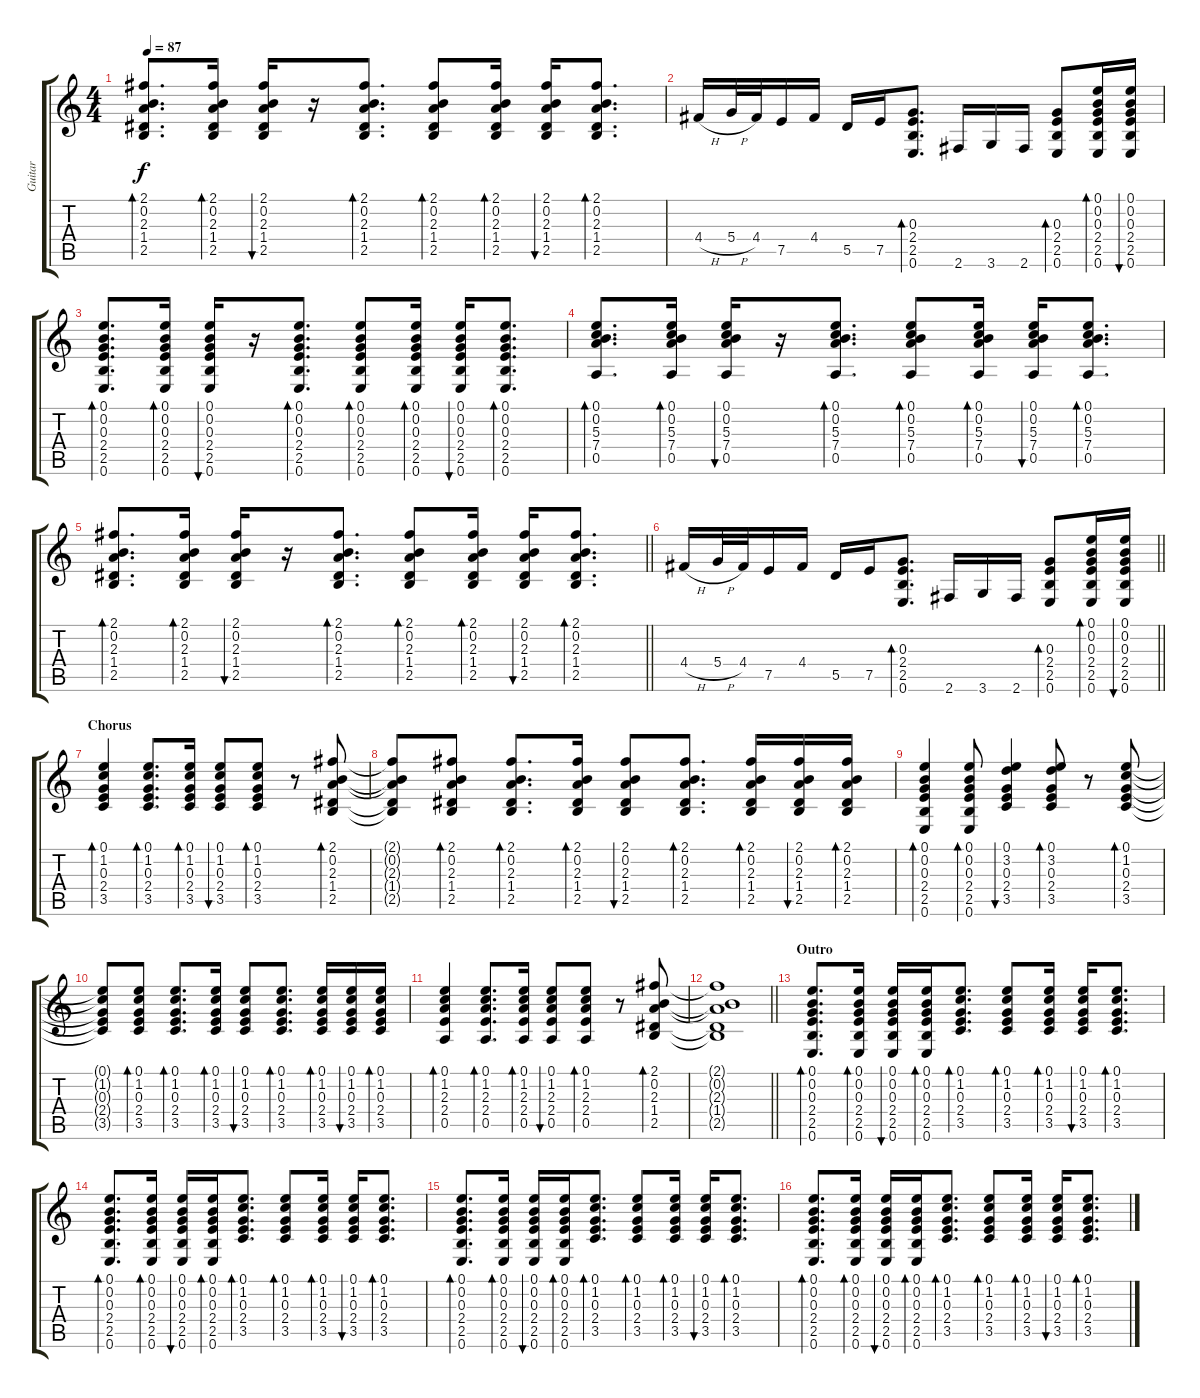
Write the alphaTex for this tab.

\track ("Guitar" "Guitar") {instrument acousticguitarnylon}
\staff {score tabs}
\tuning (E4 B3 G3 D3 A2 E2) {hide}
\ts (4 4)
\tempo 87
\clef g2
\ks c
(2.1 0.2 2.3 1.4 2.5).8{d bd 60 dy f} (2.1 0.2 2.3 1.4 2.5).16{bd 60} (2.1 0.2 2.3 1.4 2.5).16{bu 60} r.16 (2.1 0.2 2.3 1.4 2.5).8{d bd 60} (2.1 0.2 2.3 1.4 2.5).8{bd 60} (2.1 0.2 2.3 1.4 2.5).16{bd 60} (2.1 0.2 2.3 1.4 2.5).16{bu 60} (2.1 0.2 2.3 1.4 2.5).8{d bd 60} |
4.4{h}.16 5.4{h}.32 4.4.32 7.5.16 4.4.16 5.5.16 7.5.16 (0.3 2.4 2.5 0.6).8{d bd 60} 2.6.16 3.6.16 2.6.16 (0.3 2.4 2.5 0.6).8{bd 60} (0.1 0.2 0.3 2.4 2.5 0.6).16{bd 60} (0.1 0.2 0.3 2.4 2.5 0.6).16{bu 60} |
(0.1 0.2 0.3 2.4 2.5 0.6).8{d bd 60} (0.1 0.2 0.3 2.4 2.5 0.6).16{bd 60} (0.1 0.2 0.3 2.4 2.5 0.6).16{bu 60} r.16 (0.1 0.2 0.3 2.4 2.5 0.6).8{d bd 60} (0.1 0.2 0.3 2.4 2.5 0.6).8{bd 60} (0.1 0.2 0.3 2.4 2.5 0.6).16{bd 60} (0.1 0.2 0.3 2.4 2.5 0.6).16{bu 60} (0.1 0.2 0.3 2.4 2.5 0.6).8{d bd 60} |
(0.1 0.2 5.3 7.4 0.5).8{d bd 60} (0.1 0.2 5.3 7.4 0.5).16{bd 60} (0.1 0.2 5.3 7.4 0.5).16{bu 60} r.16 (0.1 0.2 5.3 7.4 0.5).8{d bd 60} (0.1 0.2 5.3 7.4 0.5).8{bd 60} (0.1 0.2 5.3 7.4 0.5).16{bd 60} (0.1 0.2 5.3 7.4 0.5).16{bu 60} (0.1 0.2 5.3 7.4 0.5).8{d bd 60} |
\barLineRight lightlight
(2.1 0.2 2.3 1.4 2.5).8{d bd 60} (2.1 0.2 2.3 1.4 2.5).16{bd 60} (2.1 0.2 2.3 1.4 2.5).16{bu 60} r.16 (2.1 0.2 2.3 1.4 2.5).8{d bd 60} (2.1 0.2 2.3 1.4 2.5).8{bd 60} (2.1 0.2 2.3 1.4 2.5).16{bd 60} (2.1 0.2 2.3 1.4 2.5).16{bu 60} (2.1 0.2 2.3 1.4 2.5).8{d bd 60} |
\section ("" "")
\barLineRight lightlight
4.4{h}.16 5.4{h}.32 4.4.32 7.5.16 4.4.16 5.5.16 7.5.16 (0.3 2.4 2.5 0.6).8{d bd 60} 2.6.16 3.6.16 2.6.16 (0.3 2.4 2.5 0.6).8{bd 60} (0.1 0.2 0.3 2.4 2.5 0.6).16{bd 60} (0.1 0.2 0.3 2.4 2.5 0.6).16{bu 60} |
\section ("" "Chorus")
(0.1 1.2 0.3 2.4 3.5).4{bd 60} (0.1 1.2 0.3 2.4 3.5).8{d bd 60} (0.1 1.2 0.3 2.4 3.5).16{bd 60} (0.1 1.2 0.3 2.4 3.5).8{bu 60} (0.1 1.2 0.3 2.4 3.5).8{bd 60} r.8 (2.1 0.2 2.3 1.4 2.5).8{bd 60} |
(2.1{t} 0.2{t} 2.3{t} 1.4{t} 2.5{t}).8 (2.1 0.2 2.3 1.4 2.5).8{bd 60} (2.1 0.2 2.3 1.4 2.5).8{d bd 60} (2.1 0.2 2.3 1.4 2.5).16{bd 60} (2.1 0.2 2.3 1.4 2.5).8{bu 60} (2.1 0.2 2.3 1.4 2.5).8{d bd 60} (2.1 0.2 2.3 1.4 2.5).16{bd 60} (2.1 0.2 2.3 1.4 2.5).16{bu 60} (2.1 0.2 2.3 1.4 2.5).16{bd 60} |
(0.1 0.2 0.3 2.4 2.5 0.6).4{bd 60} (0.1 0.2 0.3 2.4 2.5 0.6).8{bd 60} (0.1 3.2 0.3 2.4 3.5).4{bu 60} (0.1 3.2 0.3 2.4 3.5).8{bd 60} r.8 (0.1 1.2 0.3 2.4 3.5).8{bd 60} |
(0.1{t} 1.2{t} 0.3{t} 2.4{t} 3.5{t}).8 (0.1 1.2 0.3 2.4 3.5).8{bd 60} (0.1 1.2 0.3 2.4 3.5).8{d bd 60} (0.1 1.2 0.3 2.4 3.5).16{bd 60} (0.1 1.2 0.3 2.4 3.5).8{bu 60} (0.1 1.2 0.3 2.4 3.5).8{d bd 60} (0.1 1.2 0.3 2.4 3.5).16{bd 60} (0.1 1.2 0.3 2.4 3.5).16{bu 60} (0.1 1.2 0.3 2.4 3.5).16{bd 60} |
(0.1 1.2 2.3 2.4 0.5).4{bd 60} (0.1 1.2 2.3 2.4 0.5).8{d bd 60} (0.1 1.2 2.3 2.4 0.5).16{bd 60} (0.1 1.2 2.3 2.4 0.5).8{bu 60} (0.1 1.2 2.3 2.4 0.5).8{bd 60} r.8 (2.1 0.2 2.3 1.4 2.5).8{bd 60} |
\barLineRight lightlight
(2.1{t} 0.2{t} 2.3{t} 1.4{t} 2.5{t}).1 |
\section ("" "Outro")
(0.1 0.2 0.3 2.4 2.5 0.6).8{d bd 60} (0.1 0.2 0.3 2.4 2.5 0.6).16{bd 60} (0.1 0.2 0.3 2.4 2.5 0.6).16{bu 60} (0.1 0.2 0.3 2.4 2.5 0.6).16{bd 60} (0.1 1.2 0.3 2.4 3.5).8{d bd 60} (0.1 1.2 0.3 2.4 3.5).8{bd 60} (0.1 1.2 0.3 2.4 3.5).16{bd 60} (0.1 1.2 0.3 2.4 3.5).16{bu 60} (0.1 1.2 0.3 2.4 3.5).8{d bd 60} |
(0.1 0.2 0.3 2.4 2.5 0.6).8{d bd 60 volume 12} (0.1 0.2 0.3 2.4 2.5 0.6).16{bd 60} (0.1 0.2 0.3 2.4 2.5 0.6).16{bu 60} (0.1 0.2 0.3 2.4 2.5 0.6).16{bd 60} (0.1 1.2 0.3 2.4 3.5).8{d bd 60} (0.1 1.2 0.3 2.4 3.5).8{bd 60} (0.1 1.2 0.3 2.4 3.5).16{bd 60} (0.1 1.2 0.3 2.4 3.5).16{bu 60} (0.1 1.2 0.3 2.4 3.5).8{d bd 60} |
(0.1 0.2 0.3 2.4 2.5 0.6).8{d bd 60} (0.1 0.2 0.3 2.4 2.5 0.6).16{bd 60} (0.1 0.2 0.3 2.4 2.5 0.6).16{bu 60} (0.1 0.2 0.3 2.4 2.5 0.6).16{bd 60} (0.1 1.2 0.3 2.4 3.5).8{d bd 60} (0.1 1.2 0.3 2.4 3.5).8{bd 60} (0.1 1.2 0.3 2.4 3.5).16{bd 60} (0.1 1.2 0.3 2.4 3.5).16{bu 60} (0.1 1.2 0.3 2.4 3.5).8{d bd 60} |
(0.1 0.2 0.3 2.4 2.5 0.6).8{d bd 60 volume 10} (0.1 0.2 0.3 2.4 2.5 0.6).16{bd 60} (0.1 0.2 0.3 2.4 2.5 0.6).16{bu 60} (0.1 0.2 0.3 2.4 2.5 0.6).16{bd 60} (0.1 1.2 0.3 2.4 3.5).8{d bd 60} (0.1 1.2 0.3 2.4 3.5).8{bd 60} (0.1 1.2 0.3 2.4 3.5).16{bd 60} (0.1 1.2 0.3 2.4 3.5).16{bu 60} (0.1 1.2 0.3 2.4 3.5).8{d bd 60}
